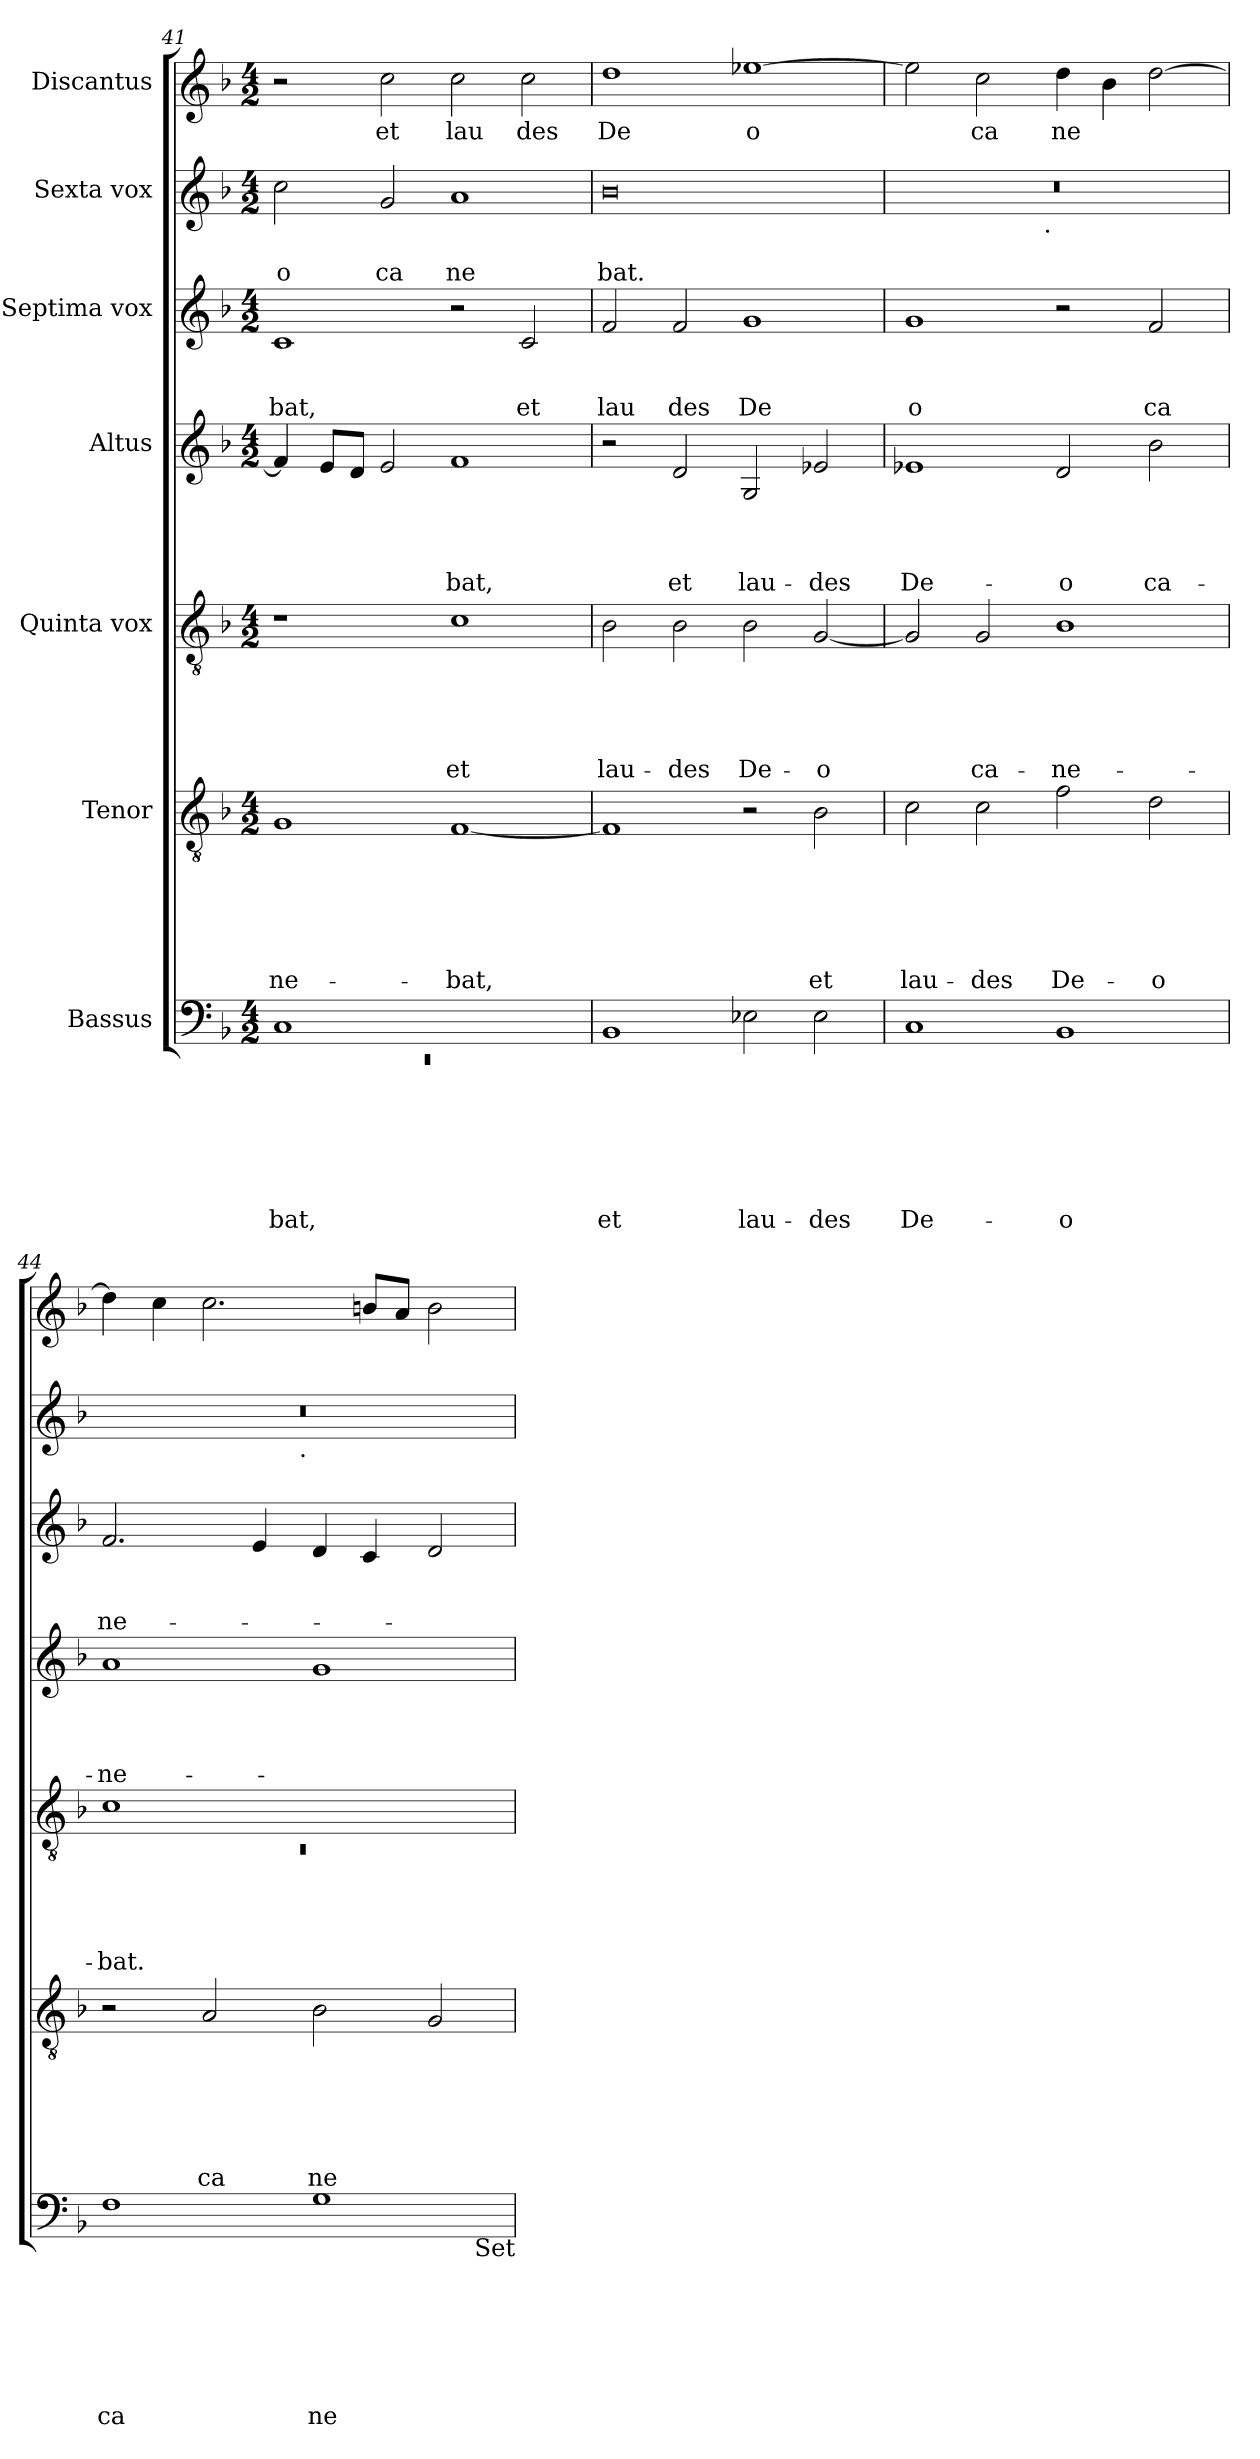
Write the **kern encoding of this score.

**kern	**text	**text	**text	**text	**text	**text	**text	**kern	**text	**text	**text	**text	**text	**text	**kern	**text	**text	**text	**text	**text	**kern	**text	**text	**text	**text	**kern	**text	**text	**text	**kern	**text	**text	**kern	**text
*part7	*part7	*part7	*part7	*part7	*part7	*part7	*part7	*part6	*part6	*part6	*part6	*part6	*part6	*part6	*part5	*part5	*part5	*part5	*part5	*part5	*part4	*part4	*part4	*part4	*part4	*part3	*part3	*part3	*part3	*part2	*part2	*part2	*part1	*part1
*staff7	*staff7	*staff7	*staff7	*staff7	*staff7	*staff7	*staff7	*staff6	*staff6	*staff6	*staff6	*staff6	*staff6	*staff6	*staff5	*staff5	*staff5	*staff5	*staff5	*staff5	*staff4	*staff4	*staff4	*staff4	*staff4	*staff3	*staff3	*staff3	*staff3	*staff2	*staff2	*staff2	*staff1	*staff1
*I"Bassus	*	*	*	*	*	*	*	*I"Tenor	*	*	*	*	*	*	*I"Quinta vox	*	*	*	*	*	*I"Altus	*	*	*	*	*I"Septima vox	*	*	*	*I"Sexta vox	*	*	*I"Discantus	*
*clefF4	*	*	*	*	*	*	*	*clefGv2	*	*	*	*	*	*	*clefGv2	*	*	*	*	*	*clefG2	*	*	*	*	*clefG2	*	*	*	*clefG2	*	*	*clefG2	*
*k[b-]	*	*	*	*	*	*	*	*k[b-]	*	*	*	*	*	*	*k[b-]	*	*	*	*	*	*k[b-]	*	*	*	*	*k[b-]	*	*	*	*k[b-]	*	*	*k[b-]	*
*F:	*	*	*	*	*	*	*	*F:	*	*	*	*	*	*	*F:	*	*	*	*	*	*F:	*	*	*	*	*F:	*	*	*	*F:	*	*	*F:	*
*M4/2	*	*	*	*	*	*	*	*M4/2	*	*	*	*	*	*	*M4/2	*	*	*	*	*	*M4/2	*	*	*	*	*M4/2	*	*	*	*M4/2	*	*	*M4/2	*
=41	=41	=41	=41	=41	=41	=41	=41	=41	=41	=41	=41	=41	=41	=41	=41	=41	=41	=41	=41	=41	=41	=41	=41	=41	=41	=41	=41	=41	=41	=41	=41	=41	=41	=41
*^	*	*	*	*	*	*	*	*	*	*	*	*	*	*	*	*	*	*	*	*	*	*	*	*	*	*	*	*	*	*	*	*	*	*
!	!LO:N:vis=1	!	!	!	!	!	!	!LO:LY:b	!	!	!	!	!	!	!LO:LY:b	!	!	!	!	!	!	!	!	!	!	!	!	!	!	!LO:LY:b	!	!	!LO:LY:b	!	!
1C	0rEE	.	.	.	.	.	.	-bat,	1G	.	.	.	.	.	-ne-	1r	.	.	.	.	.	4f/]	.	.	.	.	1c	.	.	bat,	2cc\	.	o	2r	.
.	.	.	.	.	.	.	.	.	.	.	.	.	.	.	.	.	.	.	.	.	.	8e/L	.	.	.	.	.	.	.	.	.	.	.	.	.
.	.	.	.	.	.	.	.	.	.	.	.	.	.	.	.	.	.	.	.	.	.	8d/J	.	.	.	.	.	.	.	.	.	.	.	.	.
!	!	!	!	!	!	!	!	!	!	!	!	!	!	!	!	!	!	!	!	!	!	!	!	!	!	!	!	!	!	!	!	!	!LO:LY:b	!	!LO:LY:b
.	.	.	.	.	.	.	.	.	.	.	.	.	.	.	.	.	.	.	.	.	.	2e/	.	.	.	.	.	.	.	.	2g/	.	ca	2cc\	et
!	!	!	!	!	!	!	!	!	!	!	!	!	!	!	!LO:LY:b	!	!	!	!	!	!LO:LY:b	!	!	!	!	!LO:LY:b	!	!	!	!	!	!	!LO:LY:b	!	!LO:LY:b
1ryy	.	.	.	.	.	.	.	.	[<1F	.	.	.	.	.	-bat,	1c	.	.	.	.	et	1f	.	.	.	-bat,	2r	.	.	.	1a	.	ne	2cc\	lau
!	!	!	!	!	!	!	!	!	!	!	!	!	!	!	!	!	!	!	!	!	!	!	!	!	!	!	!	!	!	!LO:LY:b	!	!	!	!	!LO:LY:b
.	.	.	.	.	.	.	.	.	.	.	.	.	.	.	.	.	.	.	.	.	.	.	.	.	.	.	2c/	.	.	et	.	.	.	2cc\	des
*v	*v	*	*	*	*	*	*	*	*	*	*	*	*	*	*	*	*	*	*	*	*	*	*	*	*	*	*	*	*	*	*	*	*	*	*
=42	=42	=42	=42	=42	=42	=42	=42	=42	=42	=42	=42	=42	=42	=42	=42	=42	=42	=42	=42	=42	=42	=42	=42	=42	=42	=42	=42	=42	=42	=42	=42	=42	=42	=42
!	!	!	!	!	!	!	!LO:LY:b	!	!	!	!	!	!	!	!	!	!	!	!	!LO:LY:b	!	!	!	!	!	!	!	!	!LO:LY:b	!	!	!LO:LY:b	!	!LO:LY:b
1BB-	.	.	.	.	.	.	et	1F]	.	.	.	.	.	.	2B-\	.	.	.	.	lau-	2r	.	.	.	.	2f/	.	.	lau	0b-	.	bat.	1dd	De
!	!	!	!	!	!	!	!	!	!	!	!	!	!	!	!	!	!	!	!	!LO:LY:b	!	!	!	!	!LO:LY:b	!	!	!	!LO:LY:b	!	!	!	!	!
.	.	.	.	.	.	.	.	.	.	.	.	.	.	.	2B-\	.	.	.	.	-des	2d/	.	.	.	et	2f/	.	.	des	.	.	.	.	.
!	!	!	!	!	!	!	!LO:LY:b	!	!	!	!	!	!	!	!	!	!	!	!	!LO:LY:b	!	!	!	!	!LO:LY:b	!	!	!	!LO:LY:b	!	!	!	!	!LO:LY:b:rj
2E-X\	.	.	.	.	.	.	lau-	2r	.	.	.	.	.	.	2B-\	.	.	.	.	De-	2G/	.	.	.	lau-	1g	.	.	De	.	.	.	[>1ee-X	o
!	!	!	!	!	!	!	!LO:LY:b	!	!	!	!	!	!	!LO:LY:b	!	!	!	!	!	!LO:LY:b	!	!	!	!	!LO:LY:b	!	!	!	!	!	!	!	!	!
2E-\	.	.	.	.	.	.	-des	2B-\	.	.	.	.	.	et	[<2G/	.	.	.	.	-o	2e-X/	.	.	.	-des	.	.	.	.	.	.	.	.	.
=43	=43	=43	=43	=43	=43	=43	=43	=43	=43	=43	=43	=43	=43	=43	=43	=43	=43	=43	=43	=43	=43	=43	=43	=43	=43	=43	=43	=43	=43	=43	=43	=43	=43	=43
!	!	!	!	!	!	!	!LO:LY:b	!	!	!	!	!	!	!LO:LY:b	!	!	!	!	!	!	!	!	!	!	!LO:LY:b	!	!	!	!LO:LY:b	!	!	!	!	!
*	*	*	*	*	*	*	*	*	*	*	*	*	*	*	*	*	*	*	*	*	*	*	*	*	*	*	*	*	*	*^	*	*	*	*
1C	.	.	.	.	.	.	De-	2c\	.	.	.	.	.	lau-	2G/]	.	.	.	.	.	1e-X	.	.	.	De-	1g	.	.	o	0r	2ryy	.	.	2ee-\]	.
!	!	!	!	!	!	!	!	!	!	!	!	!	!	!LO:LY:b	!	!	!	!	!	!LO:LY:b	!	!	!	!	!	!	!	!	!	!	!	!	!	!	!LO:LY:b
.	.	.	.	.	.	.	.	2c\	.	.	.	.	.	-des	2G/	.	.	.	.	ca-	.	.	.	.	.	.	.	.	.	.	4...ryy	.	.	2cc\	ca
!	!	!	!	!	!	!	!	!	!	!	!	!	!	!	!	!	!	!	!	!	!	!	!	!	!	!	!	!	!	!	!LO:TX:b:t=.	!	!	!	!
.	.	.	.	.	.	.	.	.	.	.	.	.	.	.	.	.	.	.	.	.	.	.	.	.	.	.	.	.	.	.	1ryy	.	.	.	.
!	!	!	!	!	!	!	!LO:LY:b	!	!	!	!	!	!	!LO:LY:b	!	!	!	!	!	!LO:LY:b	!	!	!	!	!LO:LY:b	!	!	!	!	!	!	!	!	!	!LO:LY:b
1BB-	.	.	.	.	.	.	-o	2f\	.	.	.	.	.	De-	1B-	.	.	.	.	-ne-	2d/	.	.	.	-o	2r	.	.	.	.	.	.	.	4dd\	ne
.	.	.	.	.	.	.	.	.	.	.	.	.	.	.	.	.	.	.	.	.	.	.	.	.	.	.	.	.	.	.	.	.	.	4b-\	.
!	!	!	!	!	!	!	!	!	!	!	!	!	!	!LO:LY:b	!	!	!	!	!	!	!	!	!	!	!LO:LY:b	!	!	!	!LO:LY:b	!	!	!	!	!	!
.	.	.	.	.	.	.	.	2d\	.	.	.	.	.	-o	.	.	.	.	.	.	2b-\	.	.	.	ca-	2f/	.	.	ca	.	.	.	.	[<2dd\	.
.	.	.	.	.	.	.	.	.	.	.	.	.	.	.	.	.	.	.	.	.	.	.	.	.	.	.	.	.	.	.	32ryy	.	.	.	.
!!LO:LB:g=z
=44	=44	=44	=44	=44	=44	=44	=44	=44	=44	=44	=44	=44	=44	=44	=44	=44	=44	=44	=44	=44	=44	=44	=44	=44	=44	=44	=44	=44	=44	=44	=44	=44	=44	=44	=44
*	*	*	*	*	*	*	*	*	*	*	*	*	*	*	*^	*	*	*	*	*	*	*	*	*	*	*	*	*	*	*	*	*	*	*	*
!	!	!	!	!	!	!	!LO:LY:b	!	!	!	!	!	!	!	!	!LO:N:vis=1	!	!	!	!	!LO:LY:b	!	!	!	!	!LO:LY:b	!	!	!	!LO:LY:b	!	!	!	!	!	!
1F	.	.	.	.	.	.	ca	2r	.	.	.	.	.	.	1c	0rC	.	.	.	.	-bat.	1a	.	.	.	-ne-	2.f/	.	.	ne-	0r	2ryy	.	.	4dd\]	.
.	.	.	.	.	.	.	.	.	.	.	.	.	.	.	.	.	.	.	.	.	.	.	.	.	.	.	.	.	.	.	.	.	.	.	4cc\	.
!	!	!	!	!	!	!	!	!	!	!	!	!	!	!LO:LY:b	!	!	!	!	!	!	!	!	!	!	!	!	!	!	!	!	!	!	!	!	!	!
.	.	.	.	.	.	.	.	2A/	.	.	.	.	.	ca	.	.	.	.	.	.	.	.	.	.	.	.	.	.	.	.	.	4...ryy	.	.	2.cc\	.
.	.	.	.	.	.	.	.	.	.	.	.	.	.	.	.	.	.	.	.	.	.	.	.	.	.	.	4e/	.	.	.	.	.	.	.	.	.
!	!	!	!	!	!	!	!	!	!	!	!	!	!	!	!	!	!	!	!	!	!	!	!	!	!	!	!	!	!	!	!	!LO:TX:b:t=.	!	!	!	!
.	.	.	.	.	.	.	.	.	.	.	.	.	.	.	.	.	.	.	.	.	.	.	.	.	.	.	.	.	.	.	.	1ryy	.	.	.	.
!	!	!	!	!	!	!	!LO:LY:b	!	!	!	!	!	!	!LO:LY:b	!	!	!	!	!	!	!	!	!	!	!	!	!	!	!	!	!	!	!	!	!	!
1G	.	.	.	.	.	.	ne	2B-\	.	.	.	.	.	ne	1ryy	.	.	.	.	.	.	1g	.	.	.	.	4d/	.	.	.	.	.	.	.	.	.
.	.	.	.	.	.	.	.	.	.	.	.	.	.	.	.	.	.	.	.	.	.	.	.	.	.	.	4c/	.	.	.	.	.	.	.	8b/L	.
.	.	.	.	.	.	.	.	.	.	.	.	.	.	.	.	.	.	.	.	.	.	.	.	.	.	.	.	.	.	.	.	.	.	.	8a/J	.
.	.	.	.	.	.	.	.	2G/	.	.	.	.	.	.	.	.	.	.	.	.	.	.	.	.	.	.	2d/	.	.	.	.	.	.	.	2b\	.
.	.	.	.	.	.	.	.	.	.	.	.	.	.	.	.	.	.	.	.	.	.	.	.	.	.	.	.	.	.	.	.	32ryy	.	.	.	.
!LO:TX:b:t=Set	!	!	!	!	!	!	!	!	!	!	!	!	!	!	!	!	!	!	!	!	!	!	!	!	!	!	!	!	!	!	!	!	!	!	!	!
*	*	*	*	*	*	*	*	*	*	*	*	*	*	*	*v	*v	*	*	*	*	*	*	*	*	*	*	*	*	*	*	*v	*v	*	*	*	*
=	=	=	=	=	=	=	=	=	=	=	=	=	=	=	=	=	=	=	=	=	=	=	=	=	=	=	=	=	=	=	=	=	=	=
*-	*-	*-	*-	*-	*-	*-	*-	*-	*-	*-	*-	*-	*-	*-	*-	*-	*-	*-	*-	*-	*-	*-	*-	*-	*-	*-	*-	*-	*-	*-	*-	*-	*-	*-
